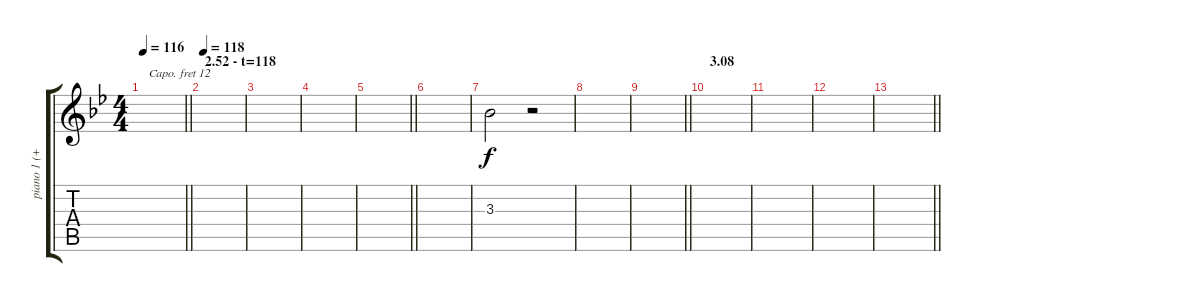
\track ("piano 1 (+12)" "piano 1 (+") {instrument acousticgrandpiano}
\staff {score tabs}
\capo 12
\tuning (E4 B3 G3 D3 A2 E2) {hide}
\ts (4 4)
\tempo 116
\clef g2
\barLineRight lightlight
\ks bb
|
\section ("" "2.52 - t=118")
\tempo 118
|
|
|
\barLineRight lightlight
|
|
3.3.2 r.2 |
|
\barLineRight lightlight
|
\section ("" "3.08")
|
|
|
\barLineRight lightlight
